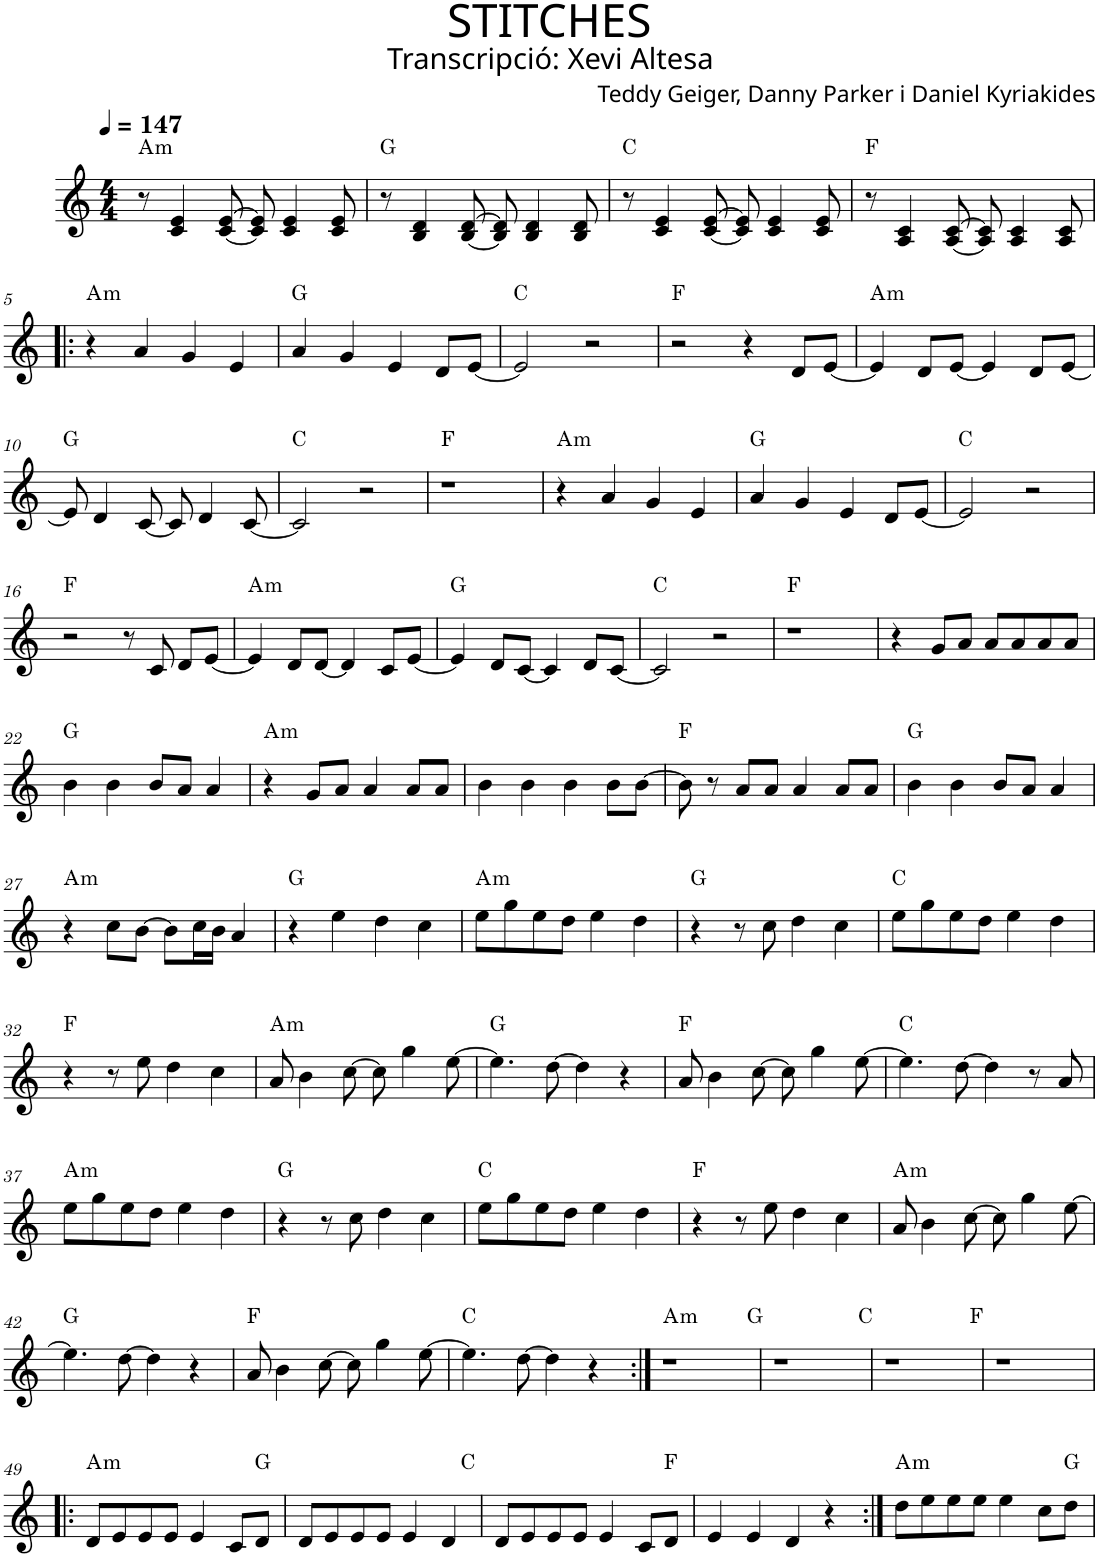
**kern	**harte
*part1	*part1
*staff1	*
*I"P1	*
*clefG2	*
*k[]	*
*M4/4	*
*MM147	*
=1	=1
!	!LO:H:kt=m
8r	A:min
4c/ 4e/	.
[<8c/ [>8e/	.
8c/] 8e/]	.
4c/ 4e/	.
8c/ 8e/	.
=2	=2
8r	G:maj
4B/ 4d/	.
[<8B/ [>8d/	.
8B/] 8d/]	.
4B/ 4d/	.
8B/ 8d/	.
=3	=3
8r	C:maj
4c/ 4e/	.
[<8c/ [>8e/	.
8c/] 8e/]	.
4c/ 4e/	.
8c/ 8e/	.
=4	=4
8r	F:maj
4A/ 4c/	.
[<8A/ [>8c/	.
8A/] 8c/]	.
4A/ 4c/	.
8A/ 8c/	.
!!LO:LB:g=z
=5!|:	=5!|:
!	!LO:H:kt=m
4r	A:min
4a/	.
4g/	.
4e/	.
=6	=6
4a/	G:maj
4g/	.
4e/	.
8d/L	.
[<8e/J	.
=7	=7
2e/]	C:maj
2r	.
=8	=8
2r	F:maj
4r	.
8d/L	.
[<8e/J	.
=9	=9
!	!LO:H:kt=m
4e/]	A:min
8d/L	.
[<8e/J	.
4e/]	.
8d/L	.
[<8e/J	.
!!LO:LB:g=z
=10	=10
8e/]	G:maj
4d/	.
[<8c/	.
8c/]	.
4d/	.
[<8c/	.
=11	=11
2c/]	C:maj
2r	.
=12	=12
1r	F:maj
=13	=13
!	!LO:H:kt=m
4r	A:min
4a/	.
4g/	.
4e/	.
=14	=14
4a/	G:maj
4g/	.
4e/	.
8d/L	.
[<8e/J	.
=15	=15
2e/]	C:maj
2r	.
!!LO:LB:g=z
=16	=16
2r	F:maj
8r	.
8c/	.
8d/L	.
[<8e/J	.
=17	=17
!	!LO:H:kt=m
4e/]	A:min
8d/L	.
[<8d/J	.
4d/]	.
8c/L	.
[<8e/J	.
=18	=18
4e/]	G:maj
8d/L	.
[<8c/J	.
4c/]	.
8d/L	.
[<8c/J	.
=19	=19
2c/]	C:maj
2r	.
=20	=20
1r	F:maj
=21	=21
4r	.
8g/L	.
8a/J	.
8a/L	.
8a/	.
8a/	.
8a/J	.
!!LO:LB:g=z
=22	=22
4b\	G:maj
4b\	.
8b/L	.
8a/J	.
4a/	.
=23	=23
!	!LO:H:kt=m
4r	A:min
8g/L	.
8a/J	.
4a/	.
8a/L	.
8a/J	.
=24	=24
4b\	.
4b\	.
4b\	.
8b\L	.
[>8b\J	.
=25	=25
8b\]	F:maj
8r	.
8a/L	.
8a/J	.
4a/	.
8a/L	.
8a/J	.
=26	=26
4b\	G:maj
4b\	.
8b/L	.
8a/J	.
4a/	.
!!LO:LB:g=z
=27	=27
!	!LO:H:kt=m
4r	A:min
8cc\L	.
[>8b\J	.
8b\L]	.
16cc\L	.
16b\JJ	.
4a/	.
=28	=28
4r	G:maj
4ee\	.
4dd\	.
4cc\	.
=29	=29
!	!LO:H:kt=m
8ee\L	A:min
8gg\	.
8ee\	.
8dd\J	.
4ee\	.
4dd\	.
=30	=30
4r	G:maj
8r	.
8cc\	.
4dd\	.
4cc\	.
=31	=31
8ee\L	C:maj
8gg\	.
8ee\	.
8dd\J	.
4ee\	.
4dd\	.
!!LO:LB:g=z
=32	=32
4r	F:maj
8r	.
8ee\	.
4dd\	.
4cc\	.
=33	=33
!	!LO:H:kt=m
8a/	A:min
4b\	.
[>8cc\	.
8cc\]	.
4gg\	.
[>8ee\	.
=34	=34
4.ee\]	G:maj
[>8dd\	.
4dd\]	.
4r	.
=35	=35
8a/	F:maj
4b\	.
[>8cc\	.
8cc\]	.
4gg\	.
[>8ee\	.
=36	=36
4.ee\]	C:maj
[>8dd\	.
4dd\]	.
8r	.
8a/	.
!!LO:LB:g=z
=37	=37
!	!LO:H:kt=m
8ee\L	A:min
8gg\	.
8ee\	.
8dd\J	.
4ee\	.
4dd\	.
=38	=38
4r	G:maj
8r	.
8cc\	.
4dd\	.
4cc\	.
=39	=39
8ee\L	C:maj
8gg\	.
8ee\	.
8dd\J	.
4ee\	.
4dd\	.
=40	=40
4r	F:maj
8r	.
8ee\	.
4dd\	.
4cc\	.
=41	=41
!	!LO:H:kt=m
8a/	A:min
4b\	.
[>8cc\	.
8cc\]	.
4gg\	.
[>8ee\	.
!!LO:LB:g=z
=42	=42
4.ee\]	G:maj
[>8dd\	.
4dd\]	.
4r	.
=43	=43
8a/	F:maj
4b\	.
[>8cc\	.
8cc\]	.
4gg\	.
[>8ee\	.
=44	=44
4.ee\]	C:maj
[>8dd\	.
4dd\]	.
4r	.
=45:|!	=45:|!
!	!LO:H:kt=m
*^	*
1r	2..ryy	A:min
.	8ryy	G:maj
=46	=46	=46
1r	2..ryy	.
.	8ryy	C:maj
=47	=47	=47
1r	2..ryy	.
.	8ryy	F:maj
*v	*v	*
=48	=48
1r	.
!!LO:LB:g=z
=49!|:	=49!|:
!	!LO:H:kt=m
8d/L	A:min
8e/	.
8e/	.
8e/J	.
4e/	.
8c/L	.
8d/J	G:maj
=50	=50
*^	*
8d/L	2..ryy	.
8e/	.	.
8e/	.	.
8e/J	.	.
4e/	.	.
4d/	.	.
.	8ryy	C:maj
*v	*v	*
=51	=51
8d/L	.
8e/	.
8e/	.
8e/J	.
4e/	.
8c/L	.
8d/J	F:maj
=52	=52
4e/	.
4e/	.
4d/	.
4r	.
=53:|!	=53:|!
!	!LO:H:kt=m
8dd\L	A:min
8ee\	.
8ee\	.
8ee\J	.
4ee\	.
8cc\L	.
8dd\J	G:maj
=	=
*-	*-
